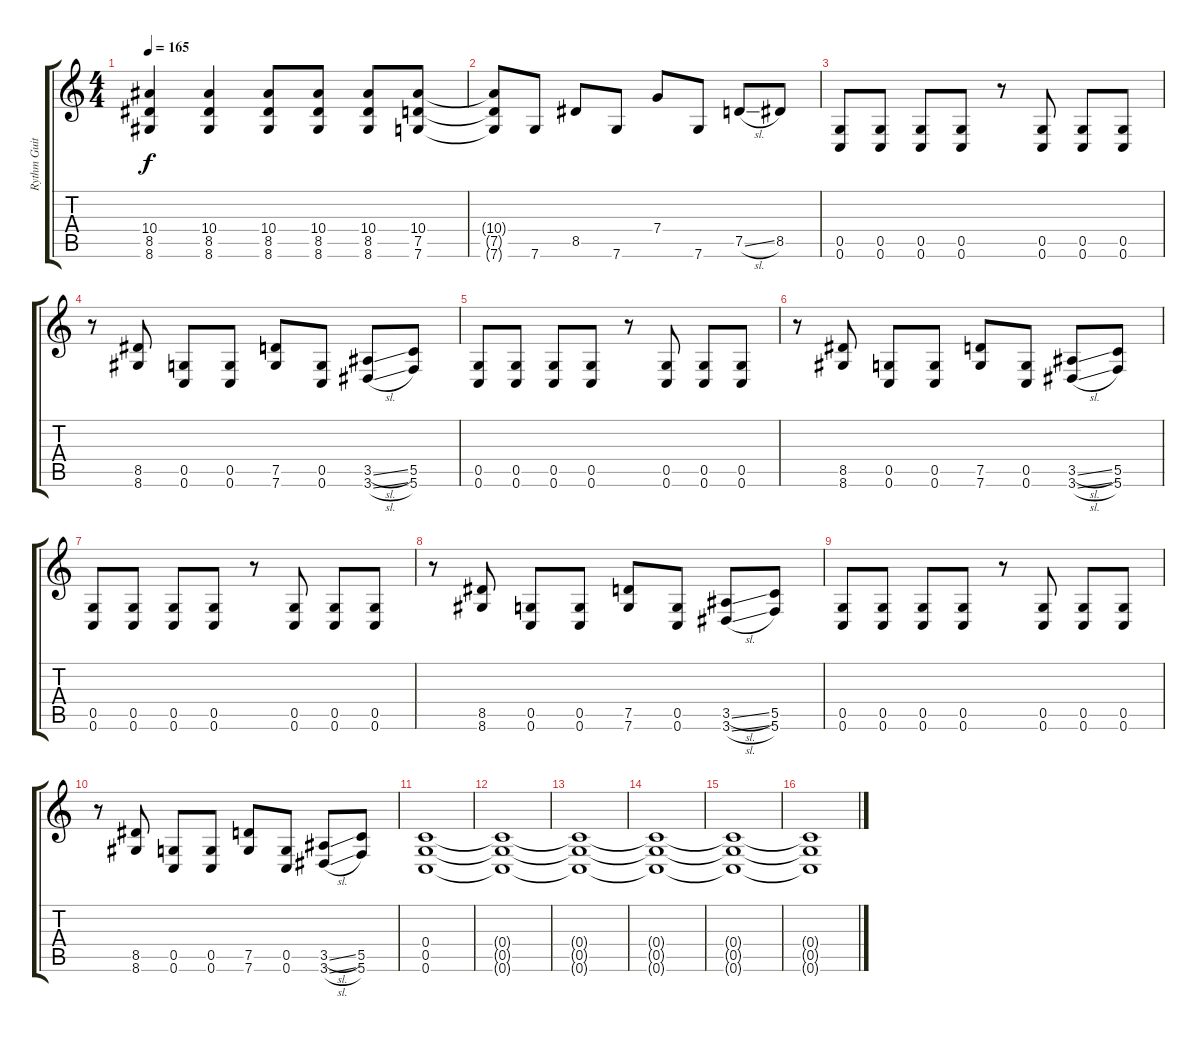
\track ("Rythm Guitar #2" "Rythm Guit") {instrument distortionguitar}
\staff {score tabs}
\tuning (D4 A3 F3 C3 G2 C2) {hide}
\ts (4 4)
\tempo 165
\clef g2
\ks c
(10.4 8.5 8.6).4{dy f} (10.4 8.5 8.6).4 (10.4 8.5 8.6).8 (10.4 8.5 8.6).8 (10.4 8.5 8.6).8 (10.4 7.5 7.6).8 |
(10.4{t} 7.5{t} 7.6{t}).8 7.6.8 8.5.8 7.6.8 7.4.8 7.6.8 7.5{sl}.8 8.5.8 |
(0.5 0.6).8 (0.5 0.6).8 (0.5 0.6).8 (0.5 0.6).8 r.8 (0.5 0.6).8 (0.5 0.6).8 (0.5 0.6).8 |
r.8 (8.5 8.6).8 (0.5 0.6).8 (0.5 0.6).8 (7.5 7.6).8 (0.5 0.6).8 (3.5{sl} 3.6{sl}).8 (5.5 5.6).8 |
(0.5 0.6).8 (0.5 0.6).8 (0.5 0.6).8 (0.5 0.6).8 r.8 (0.5 0.6).8 (0.5 0.6).8 (0.5 0.6).8 |
r.8 (8.5 8.6).8 (0.5 0.6).8 (0.5 0.6).8 (7.5 7.6).8 (0.5 0.6).8 (3.5{sl} 3.6{sl}).8 (5.5 5.6).8 |
(0.5 0.6).8 (0.5 0.6).8 (0.5 0.6).8 (0.5 0.6).8 r.8 (0.5 0.6).8 (0.5 0.6).8 (0.5 0.6).8 |
r.8 (8.5 8.6).8 (0.5 0.6).8 (0.5 0.6).8 (7.5 7.6).8 (0.5 0.6).8 (3.5{sl} 3.6{sl}).8 (5.5 5.6).8 |
(0.5 0.6).8 (0.5 0.6).8 (0.5 0.6).8 (0.5 0.6).8 r.8 (0.5 0.6).8 (0.5 0.6).8 (0.5 0.6).8 |
r.8 (8.5 8.6).8 (0.5 0.6).8 (0.5 0.6).8 (7.5 7.6).8 (0.5 0.6).8 (3.5{sl} 3.6{sl}).8 (5.5 5.6).8 |
(0.4 0.5 0.6).1{volume 6} |
(0.4{t} 0.5{t} 0.6{t}).1 |
(0.4{t} 0.5{t} 0.6{t}).1 |
(0.4{t} 0.5{t} 0.6{t}).1 |
(0.4{t} 0.5{t} 0.6{t}).1{volume 0} |
(0.4{t} 0.5{t} 0.6{t}).1
